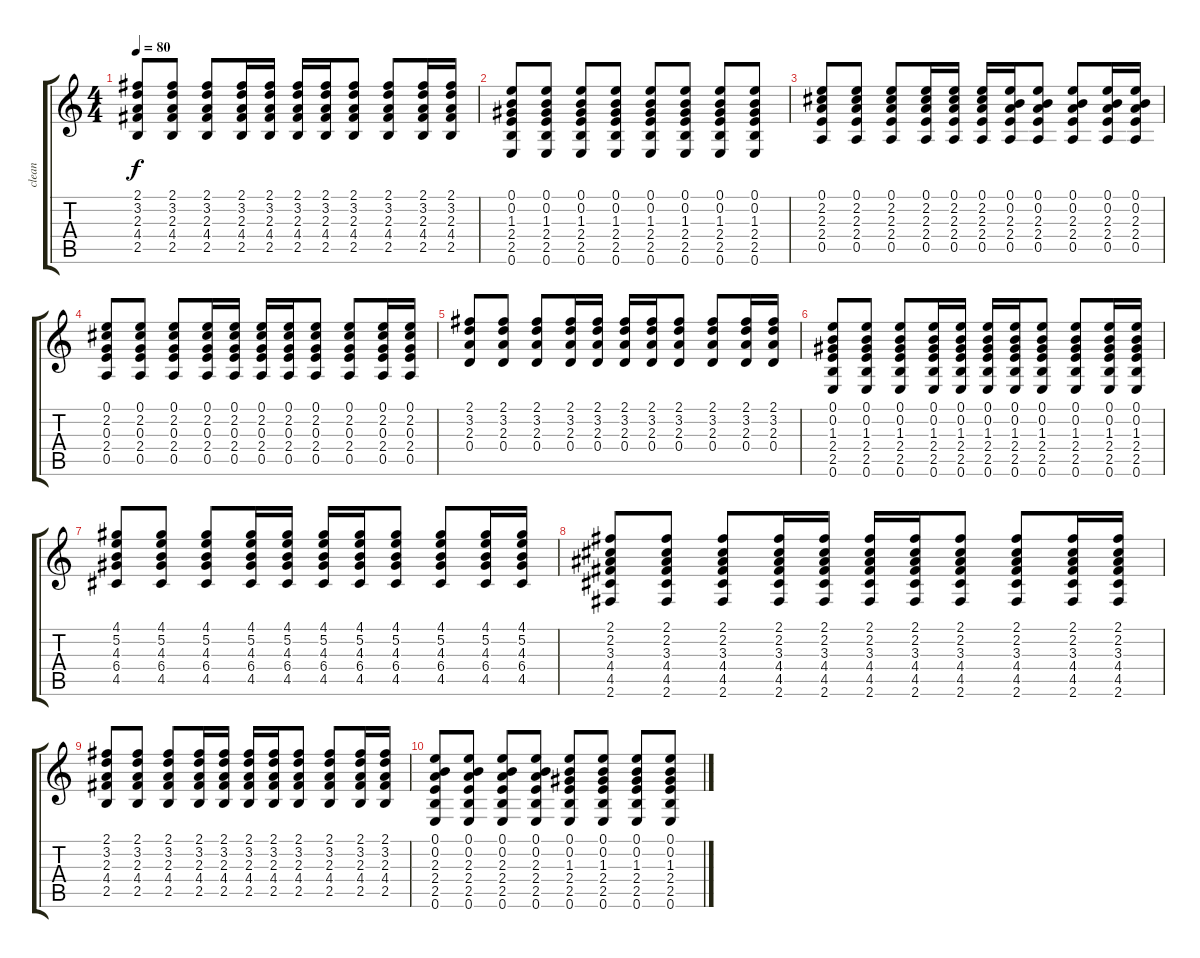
\track ("clean" "clean") {instrument electricguitarclean}
\staff {score tabs}
\tuning (E4 B3 G3 D3 A2 E2) {hide}
\ts (4 4)
\tempo 80
\clef g2
\ks c
(2.1 3.2 2.3 4.4 2.5).8{dy f} (2.1 3.2 2.3 4.4 2.5).8 (2.1 3.2 2.3 4.4 2.5).8 (2.1 3.2 2.3 4.4 2.5).16 (2.1 3.2 2.3 4.4 2.5).16 (2.1 3.2 2.3 4.4 2.5).16 (2.1 3.2 2.3 4.4 2.5).16 (2.1 3.2 2.3 4.4 2.5).8 (2.1 3.2 2.3 4.4 2.5).8 (2.1 3.2 2.3 4.4 2.5).16 (2.1 3.2 2.3 4.4 2.5).16 |
(0.1 0.2 1.3 2.4 2.5 0.6).8 (0.1 0.2 1.3 2.4 2.5 0.6).8 (0.1 0.2 1.3 2.4 2.5 0.6).8 (0.1 0.2 1.3 2.4 2.5 0.6).8 (0.1 0.2 1.3 2.4 2.5 0.6).8 (0.1 0.2 1.3 2.4 2.5 0.6).8 (0.1 0.2 1.3 2.4 2.5 0.6).8 (0.1 0.2 1.3 2.4 2.5 0.6).8 |
(0.1 2.2 2.3 2.4 0.5).8 (0.1 2.2 2.3 2.4 0.5).8 (0.1 2.2 2.3 2.4 0.5).8 (0.1 2.2 2.3 2.4 0.5).16 (0.1 2.2 2.3 2.4 0.5).16 (0.1 2.2 2.3 2.4 0.5).16 (0.1 0.2 2.3 2.4 0.5).16 (0.1 0.2 2.3 2.4 0.5).8 (0.1 0.2 2.3 2.4 0.5).8 (0.1 0.2 2.3 2.4 0.5).16 (0.1 0.2 2.3 2.4 0.5).16 |
(0.1 2.2 0.3 2.4 0.5).8 (0.1 2.2 0.3 2.4 0.5).8 (0.1 2.2 0.3 2.4 0.5).8 (0.1 2.2 0.3 2.4 0.5).16 (0.1 2.2 0.3 2.4 0.5).16 (0.1 2.2 0.3 2.4 0.5).16 (0.1 2.2 0.3 2.4 0.5).16 (0.1 2.2 0.3 2.4 0.5).8 (0.1 2.2 0.3 2.4 0.5).8 (0.1 2.2 0.3 2.4 0.5).16 (0.1 2.2 0.3 2.4 0.5).16 |
(2.1 3.2 2.3 0.4).8 (2.1 3.2 2.3 0.4).8 (2.1 3.2 2.3 0.4).8 (2.1 3.2 2.3 0.4).16 (2.1 3.2 2.3 0.4).16 (2.1 3.2 2.3 0.4).16 (2.1 3.2 2.3 0.4).16 (2.1 3.2 2.3 0.4).8 (2.1 3.2 2.3 0.4).8 (2.1 3.2 2.3 0.4).16 (2.1 3.2 2.3 0.4).16 |
(0.1 0.2 1.3 2.4 2.5 0.6).8 (0.1 0.2 1.3 2.4 2.5 0.6).8 (0.1 0.2 1.3 2.4 2.5 0.6).8 (0.1 0.2 1.3 2.4 2.5 0.6).16 (0.1 0.2 1.3 2.4 2.5 0.6).16 (0.1 0.2 1.3 2.4 2.5 0.6).16 (0.1 0.2 1.3 2.4 2.5 0.6).16 (0.1 0.2 1.3 2.4 2.5 0.6).8 (0.1 0.2 1.3 2.4 2.5 0.6).8 (0.1 0.2 1.3 2.4 2.5 0.6).16 (0.1 0.2 1.3 2.4 2.5 0.6).16 |
(4.1 5.2 4.3 6.4 4.5).8 (4.1 5.2 4.3 6.4 4.5).8 (4.1 5.2 4.3 6.4 4.5).8 (4.1 5.2 4.3 6.4 4.5).16 (4.1 5.2 4.3 6.4 4.5).16 (4.1 5.2 4.3 6.4 4.5).16 (4.1 5.2 4.3 6.4 4.5).16 (4.1 5.2 4.3 6.4 4.5).8 (4.1 5.2 4.3 6.4 4.5).8 (4.1 5.2 4.3 6.4 4.5).16 (4.1 5.2 4.3 6.4 4.5).16 |
(2.1 2.2 3.3 4.4 4.5 2.6).8 (2.1 2.2 3.3 4.4 4.5 2.6).8 (2.1 2.2 3.3 4.4 4.5 2.6).8 (2.1 2.2 3.3 4.4 4.5 2.6).16 (2.1 2.2 3.3 4.4 4.5 2.6).16 (2.1 2.2 3.3 4.4 4.5 2.6).16 (2.1 2.2 3.3 4.4 4.5 2.6).16 (2.1 2.2 3.3 4.4 4.5 2.6).8 (2.1 2.2 3.3 4.4 4.5 2.6).8 (2.1 2.2 3.3 4.4 4.5 2.6).16 (2.1 2.2 3.3 4.4 4.5 2.6).16 |
(2.1 3.2 2.3 4.4 2.5).8 (2.1 3.2 2.3 4.4 2.5).8 (2.1 3.2 2.3 4.4 2.5).8 (2.1 3.2 2.3 4.4 2.5).16 (2.1 3.2 2.3 4.4 2.5).16 (2.1 3.2 2.3 4.4 2.5).16 (2.1 3.2 2.3 4.4 2.5).16 (2.1 3.2 2.3 4.4 2.5).8 (2.1 3.2 2.3 4.4 2.5).8 (2.1 3.2 2.3 4.4 2.5).16 (2.1 3.2 2.3 4.4 2.5).16 |
(0.1 0.2 2.3 2.4 2.5 0.6).8 (0.1 0.2 2.3 2.4 2.5 0.6).8 (0.1 0.2 2.3 2.4 2.5 0.6).8 (0.1 0.2 2.3 2.4 2.5 0.6).8 (0.1 0.2 1.3 2.4 2.5 0.6).8 (0.1 0.2 1.3 2.4 2.5 0.6).8 (0.1 0.2 1.3 2.4 2.5 0.6).8 (0.1 0.2 1.3 2.4 2.5 0.6).8
